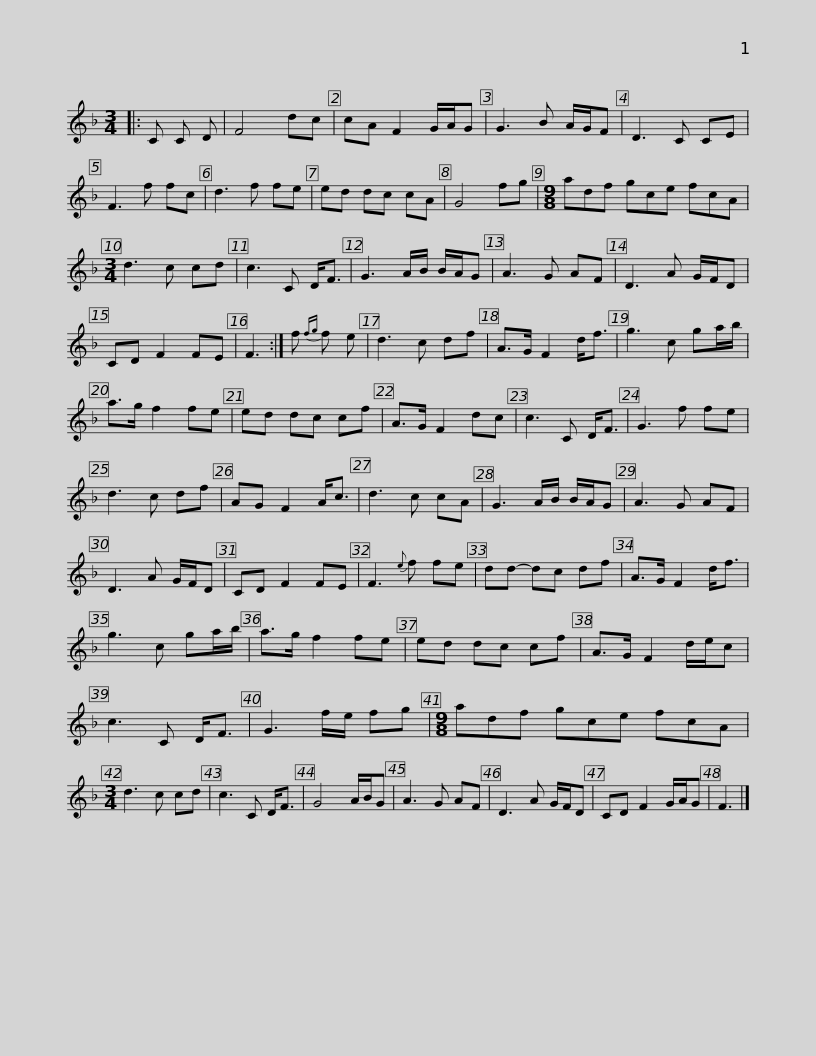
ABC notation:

X:1
L:1/8
M:3/4
I:linebreak $
K:F
V:1 treble
V:1
|: C C D | F4 dc | cA F2 G/A/G | G3 B A/G/F | D3 C CE | %5
 F3 f fc | d3 f fe | ed dc cA |$ G4 fg |[M:9/8] adf gce fcA | %10
[M:3/4] d3 c cd | c3 C D<F | G3 A/B/ B/A/G | A3 G AF | D3 A G/F/D |$ %15
 CD F2 FE | F3 :| f{fg} f e | d3 c df | A>G F2 d<f | %20
 g3 c ga/b/ | a>g f2 fe | ed dc cf |$ A>G F2 dc | c3 C D<F | %25
 G3 f fe | d3 c df | AG F2 A<c | d3 c cA | G3 A/B/ B/A/G | %30
 A3 G AF |$ D3 A G/F/D | CD F2 FE | F3{e} f fe | dd- dc df | %35
 A>G F2 d<f | g3 c ga/b/ | a>g f2 fe |$ ed dc cf | A>G F2 d/e/c | %40
 c3 C D<F | G3 f/e/ fg |[M:9/8] adf gce fcA |[M:3/4] d3 c cd | c3 C D<F |$ %45
 G4 A/B/G | A3 G AF | D3 A G/F/D | CD F2 G/A/G | F3 |] %50
